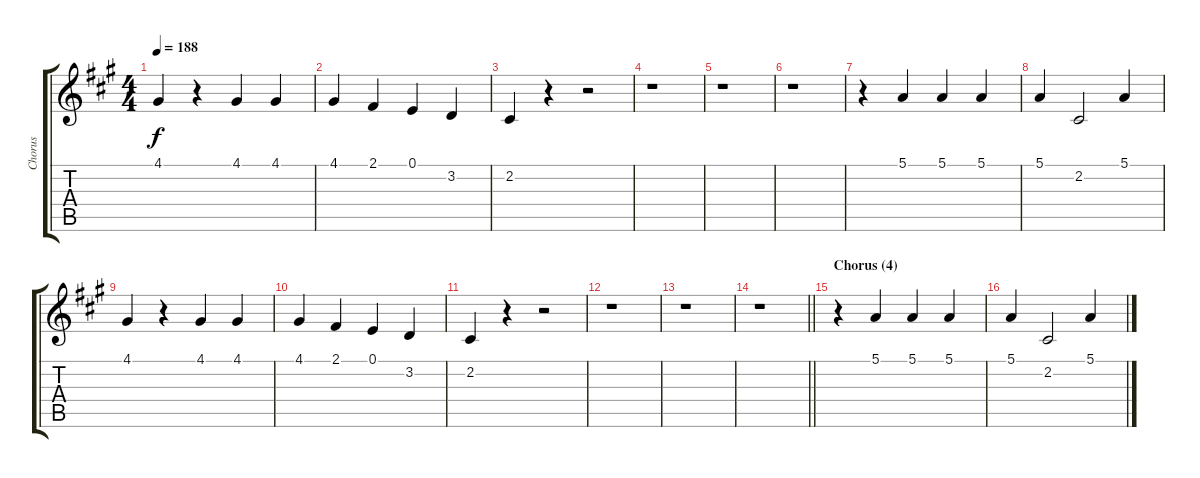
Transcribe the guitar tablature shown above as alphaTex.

\track ("Chorus" "Chorus") {instrument sopranosax}
\staff {score tabs}
\tuning (E4 B3 G3 D3 A2 E2) {hide}
\ts (4 4)
\tempo 188
\clef g2
\ks a
4.1.4{dy f} r.4 4.1.4 4.1.4 |
4.1.4 2.1.4 0.1.4 3.2.4 |
2.2.4 r.4 r.2 |
r.1 |
r.1 |
r.1 |
r.4 5.1.4 5.1.4 5.1.4 |
5.1.4 2.2.2 5.1.4 |
4.1.4 r.4 4.1.4 4.1.4 |
4.1.4 2.1.4 0.1.4 3.2.4 |
2.2.4 r.4 r.2 |
r.1 |
r.1 |
\barLineRight lightlight
r.1 |
\section ("" "Chorus (4)")
r.4 5.1.4 5.1.4 5.1.4 |
5.1.4 2.2.2 5.1.4
